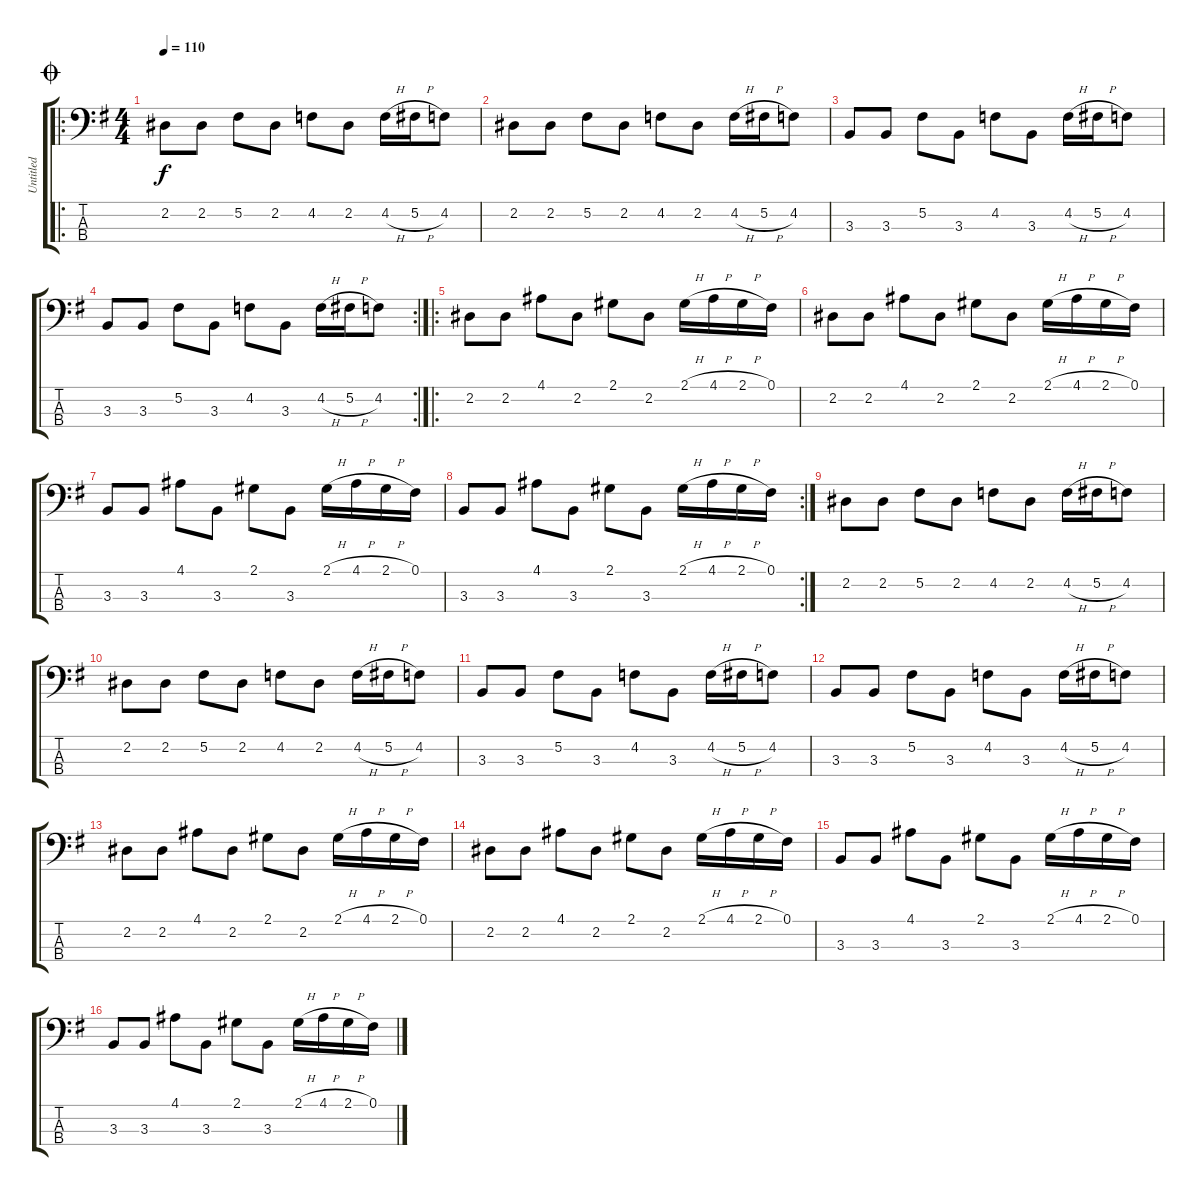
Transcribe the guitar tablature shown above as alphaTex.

\track ("Untitled" "Untitled") {instrument electricbassfinger}
\staff {score tabs}
\tuning (Gb2 Db2 Ab1 Eb1) {hide}
\ro
\ts (4 4)
\jump coda
\tempo 110
\clef f4
\ks g
2.2.8{dy f} 2.2.8 5.2.8 2.2.8 4.2.8 2.2.8 4.2{h}.16 5.2{h}.16 4.2.8 |
2.2.8 2.2.8 5.2.8 2.2.8 4.2.8 2.2.8 4.2{h}.16 5.2{h}.16 4.2.8 |
3.3.8 3.3.8 5.2.8 3.3.8 4.2.8 3.3.8 4.2{h}.16 5.2{h}.16 4.2.8 |
\rc 2
3.3.8 3.3.8 5.2.8 3.3.8 4.2.8 3.3.8 4.2{h}.16 5.2{h}.16 4.2.8 |
\ro
2.2.8 2.2.8 4.1.8 2.2.8 2.1.8 2.2.8 2.1{h}.16 4.1{h}.16 2.1{h}.16 0.1.16 |
2.2.8 2.2.8 4.1.8 2.2.8 2.1.8 2.2.8 2.1{h}.16 4.1{h}.16 2.1{h}.16 0.1.16 |
3.3.8 3.3.8 4.1.8 3.3.8 2.1.8 3.3.8 2.1{h}.16 4.1{h}.16 2.1{h}.16 0.1.16 |
\rc 2
3.3.8 3.3.8 4.1.8 3.3.8 2.1.8 3.3.8 2.1{h}.16 4.1{h}.16 2.1{h}.16 0.1.16 |
2.2.8 2.2.8 5.2.8 2.2.8 4.2.8 2.2.8 4.2{h}.16 5.2{h}.16 4.2.8 |
2.2.8 2.2.8 5.2.8 2.2.8 4.2.8 2.2.8 4.2{h}.16 5.2{h}.16 4.2.8 |
3.3.8 3.3.8 5.2.8 3.3.8 4.2.8 3.3.8 4.2{h}.16 5.2{h}.16 4.2.8 |
3.3.8 3.3.8 5.2.8 3.3.8 4.2.8 3.3.8 4.2{h}.16 5.2{h}.16 4.2.8 |
2.2.8 2.2.8 4.1.8 2.2.8 2.1.8 2.2.8 2.1{h}.16 4.1{h}.16 2.1{h}.16 0.1.16 |
2.2.8 2.2.8 4.1.8 2.2.8 2.1.8 2.2.8 2.1{h}.16 4.1{h}.16 2.1{h}.16 0.1.16 |
3.3.8 3.3.8 4.1.8 3.3.8 2.1.8 3.3.8 2.1{h}.16 4.1{h}.16 2.1{h}.16 0.1.16 |
3.3.8 3.3.8 4.1.8 3.3.8 2.1.8 3.3.8 2.1{h}.16 4.1{h}.16 2.1{h}.16 0.1.16
